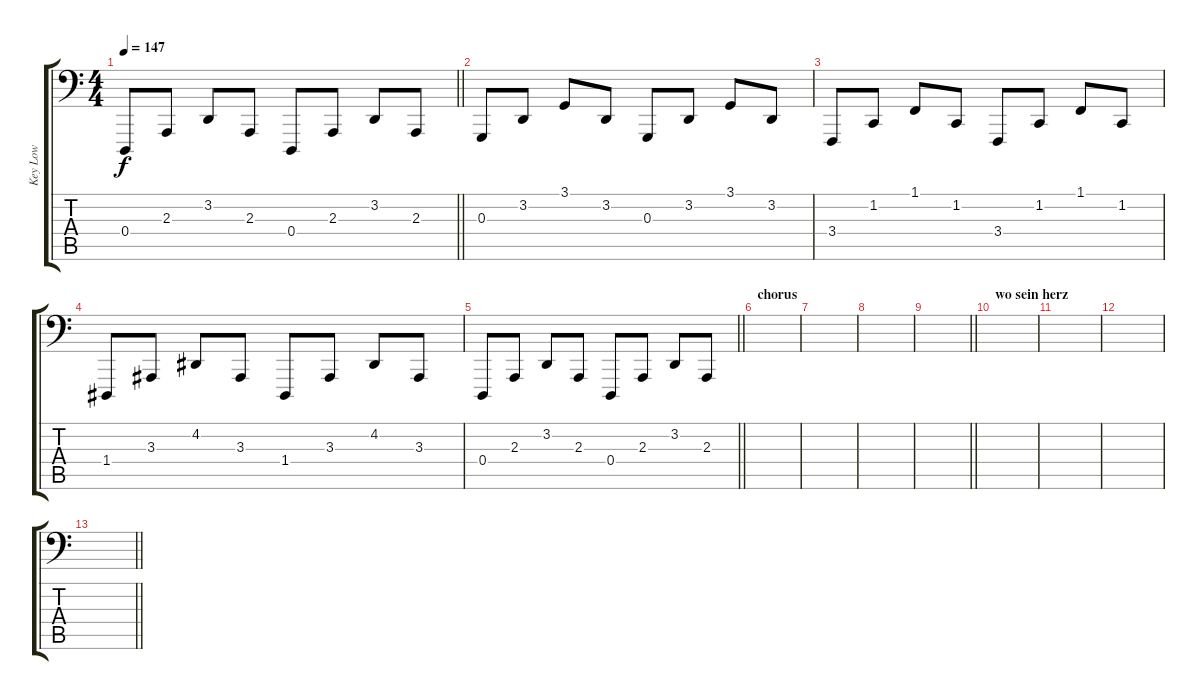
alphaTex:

\track ("Key Low" "Key Low") {instrument acousticgrandpiano}
\staff {score tabs}
\tuning (E2 B1 G1 D1 A0 E0) {hide}
\ts (4 4)
\tempo 147
\clef f4
\barLineRight lightlight
\ks c
0.4.8{dy f} 2.3.8 3.2.8 2.3.8 0.4.8 2.3.8 3.2.8 2.3.8 |
0.3.8 3.2.8 3.1.8 3.2.8 0.3.8 3.2.8 3.1.8 3.2.8 |
3.4.8 1.2.8 1.1.8 1.2.8 3.4.8 1.2.8 1.1.8 1.2.8 |
1.4.8 3.3.8 4.2.8 3.3.8 1.4.8 3.3.8 4.2.8 3.3.8 |
\barLineRight lightlight
0.4.8 2.3.8 3.2.8 2.3.8 0.4.8 2.3.8 3.2.8 2.3.8 |
\section ("" "chorus")
|
|
|
\barLineRight lightlight
|
\section ("" "wo sein herz")
|
|
|
\barLineRight lightlight
